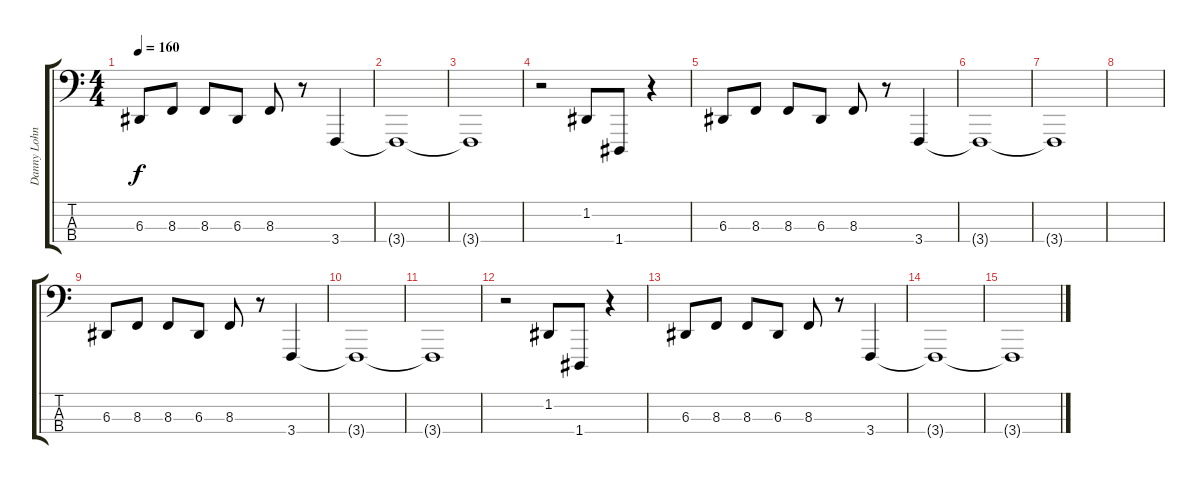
\track ("Danny Lohner" "Danny Lohn") {instrument lead2sawtooth}
\staff {score tabs}
\tuning (G2 D2 A1 D1) {hide}
\ts (4 4)
\tempo 160
\clef f4
\ks c
6.3.8{dy f volume 11} 8.3.8 8.3.8 6.3.8 8.3.8 r.8 3.4.4{volume 4} |
3.4{t}.1 |
3.4{t}.1 |
r.2 1.2.8{volume 11} 1.4.8 r.4 |
6.3.8 8.3.8 8.3.8 6.3.8 8.3.8 r.8 3.4.4{volume 4} |
3.4{t}.1 |
3.4{t}.1 |
|
6.3.8{volume 11} 8.3.8 8.3.8 6.3.8 8.3.8 r.8 3.4.4{volume 4} |
3.4{t}.1 |
3.4{t}.1 |
r.2 1.2.8{volume 11} 1.4.8 r.4 |
6.3.8 8.3.8 8.3.8 6.3.8 8.3.8 r.8 3.4.4{volume 4} |
3.4{t}.1 |
3.4{t}.1
